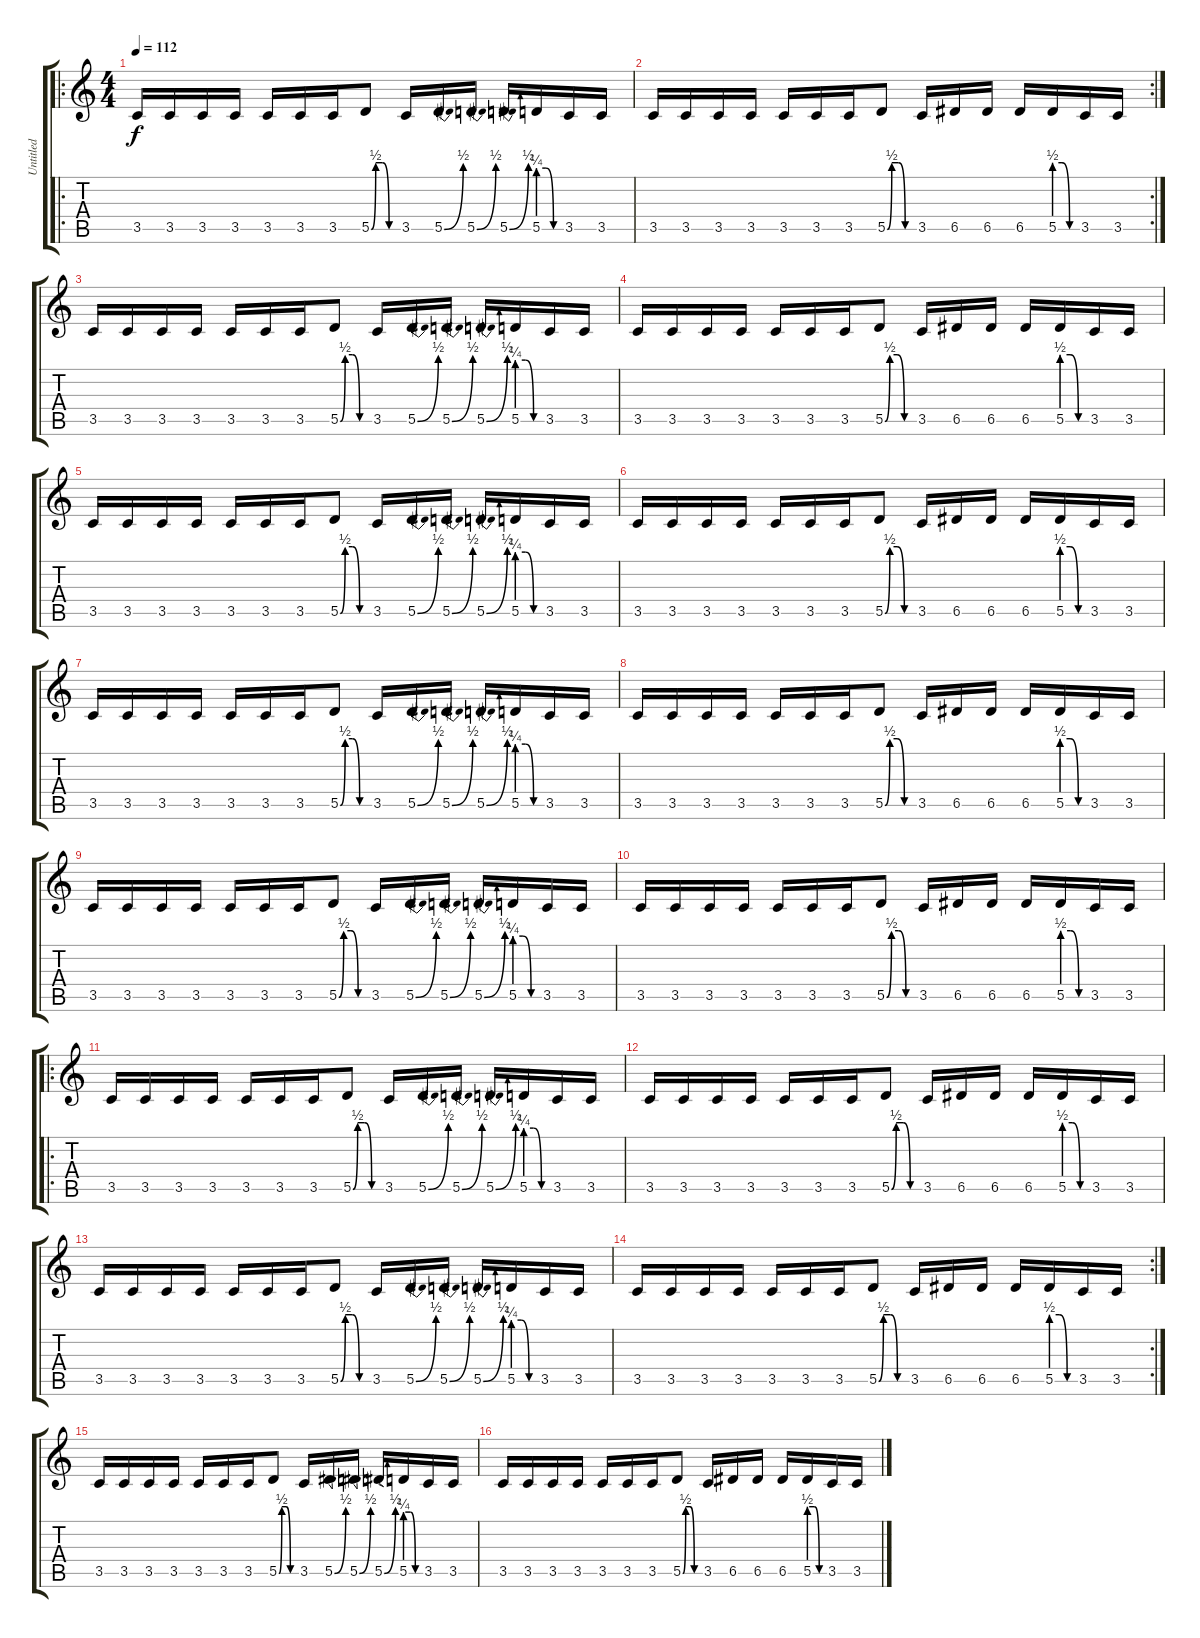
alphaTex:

\track ("Untitled" "Untitled") {instrument acousticguitarnylon}
\staff {score tabs}
\tuning (E4 B3 G3 D3 A2 E2) {hide}
\ro
\ts (4 4)
\tempo 112
\clef g2
\ks c
3.5.16{dy f instrument acousticguitarnylon} 3.5.16 3.5.16 3.5.16 3.5.16 3.5.16 3.5.16 5.5{be (custom 0 0 10 2 25 2 40 0 60 0)}.8 3.5.16 5.5{be (bend 0 0 60 2)}.16 5.5{be (bend 0 0 60 2)}.16 5.5{be (bend 0 0 60 2)}.16 5.5{be (custom 0 1 20 1 40 0 60 0)}.16 3.5.16 3.5.16 |
\rc 2
3.5.16 3.5.16 3.5.16 3.5.16 3.5.16 3.5.16 3.5.16 5.5{be (custom 0 0 10 2 25 2 40 0 60 0)}.8 3.5.16 6.5.16 6.5.16 6.5.16 5.5{be (custom 0 2 20 2 40 0 60 0)}.16 3.5.16 3.5.16 |
3.5.16 3.5.16 3.5.16 3.5.16 3.5.16 3.5.16 3.5.16 5.5{be (custom 0 0 10 2 25 2 40 0 60 0)}.8 3.5.16 5.5{be (bend 0 0 60 2)}.16 5.5{be (bend 0 0 60 2)}.16 5.5{be (bend 0 0 60 2)}.16 5.5{be (custom 0 1 20 1 40 0 60 0)}.16 3.5.16 3.5.16 |
3.5.16 3.5.16 3.5.16 3.5.16 3.5.16 3.5.16 3.5.16 5.5{be (custom 0 0 10 2 25 2 40 0 60 0)}.8 3.5.16 6.5.16 6.5.16 6.5.16 5.5{be (custom 0 2 20 2 40 0 60 0)}.16 3.5.16 3.5.16 |
3.5.16 3.5.16 3.5.16 3.5.16 3.5.16 3.5.16 3.5.16 5.5{be (custom 0 0 10 2 25 2 40 0 60 0)}.8 3.5.16 5.5{be (bend 0 0 60 2)}.16 5.5{be (bend 0 0 60 2)}.16 5.5{be (bend 0 0 60 2)}.16 5.5{be (custom 0 1 20 1 40 0 60 0)}.16 3.5.16 3.5.16 |
3.5.16 3.5.16 3.5.16 3.5.16 3.5.16 3.5.16 3.5.16 5.5{be (custom 0 0 10 2 25 2 40 0 60 0)}.8 3.5.16 6.5.16 6.5.16 6.5.16 5.5{be (custom 0 2 20 2 40 0 60 0)}.16 3.5.16 3.5.16 |
3.5.16 3.5.16 3.5.16 3.5.16 3.5.16 3.5.16 3.5.16 5.5{be (custom 0 0 10 2 25 2 40 0 60 0)}.8 3.5.16 5.5{be (bend 0 0 60 2)}.16 5.5{be (bend 0 0 60 2)}.16 5.5{be (bend 0 0 60 2)}.16 5.5{be (custom 0 1 20 1 40 0 60 0)}.16 3.5.16 3.5.16 |
3.5.16 3.5.16 3.5.16 3.5.16 3.5.16 3.5.16 3.5.16 5.5{be (custom 0 0 10 2 25 2 40 0 60 0)}.8 3.5.16 6.5.16 6.5.16 6.5.16 5.5{be (custom 0 2 20 2 40 0 60 0)}.16 3.5.16 3.5.16 |
3.5.16 3.5.16 3.5.16 3.5.16 3.5.16 3.5.16 3.5.16 5.5{be (custom 0 0 10 2 25 2 40 0 60 0)}.8 3.5.16 5.5{be (bend 0 0 60 2)}.16 5.5{be (bend 0 0 60 2)}.16 5.5{be (bend 0 0 60 2)}.16 5.5{be (custom 0 1 20 1 40 0 60 0)}.16 3.5.16 3.5.16 |
3.5.16 3.5.16 3.5.16 3.5.16 3.5.16 3.5.16 3.5.16 5.5{be (custom 0 0 10 2 25 2 40 0 60 0)}.8 3.5.16 6.5.16 6.5.16 6.5.16 5.5{be (custom 0 2 20 2 40 0 60 0)}.16 3.5.16 3.5.16 |
\ro
3.5.16 3.5.16 3.5.16 3.5.16 3.5.16 3.5.16 3.5.16 5.5{be (custom 0 0 10 2 25 2 40 0 60 0)}.8 3.5.16 5.5{be (bend 0 0 60 2)}.16 5.5{be (bend 0 0 60 2)}.16 5.5{be (bend 0 0 60 2)}.16 5.5{be (custom 0 1 20 1 40 0 60 0)}.16 3.5.16 3.5.16 |
3.5.16 3.5.16 3.5.16 3.5.16 3.5.16 3.5.16 3.5.16 5.5{be (custom 0 0 10 2 25 2 40 0 60 0)}.8 3.5.16 6.5.16 6.5.16 6.5.16 5.5{be (custom 0 2 20 2 40 0 60 0)}.16 3.5.16 3.5.16 |
3.5.16 3.5.16 3.5.16 3.5.16 3.5.16 3.5.16 3.5.16 5.5{be (custom 0 0 10 2 25 2 40 0 60 0)}.8 3.5.16 5.5{be (bend 0 0 60 2)}.16 5.5{be (bend 0 0 60 2)}.16 5.5{be (bend 0 0 60 2)}.16 5.5{be (custom 0 1 20 1 40 0 60 0)}.16 3.5.16 3.5.16 |
\rc 2
3.5.16 3.5.16 3.5.16 3.5.16 3.5.16 3.5.16 3.5.16 5.5{be (custom 0 0 10 2 25 2 40 0 60 0)}.8 3.5.16 6.5.16 6.5.16 6.5.16 5.5{be (custom 0 2 20 2 40 0 60 0)}.16 3.5.16 3.5.16 |
3.5.16 3.5.16 3.5.16 3.5.16 3.5.16 3.5.16 3.5.16 5.5{be (custom 0 0 10 2 25 2 40 0 60 0)}.8 3.5.16 5.5{be (bend 0 0 60 2)}.16 5.5{be (bend 0 0 60 2)}.16 5.5{be (bend 0 0 60 2)}.16 5.5{be (custom 0 1 20 1 40 0 60 0)}.16 3.5.16 3.5.16 |
3.5.16 3.5.16 3.5.16 3.5.16 3.5.16 3.5.16 3.5.16 5.5{be (custom 0 0 10 2 25 2 40 0 60 0)}.8 3.5.16 6.5.16 6.5.16 6.5.16 5.5{be (custom 0 2 20 2 40 0 60 0)}.16 3.5.16 3.5.16
